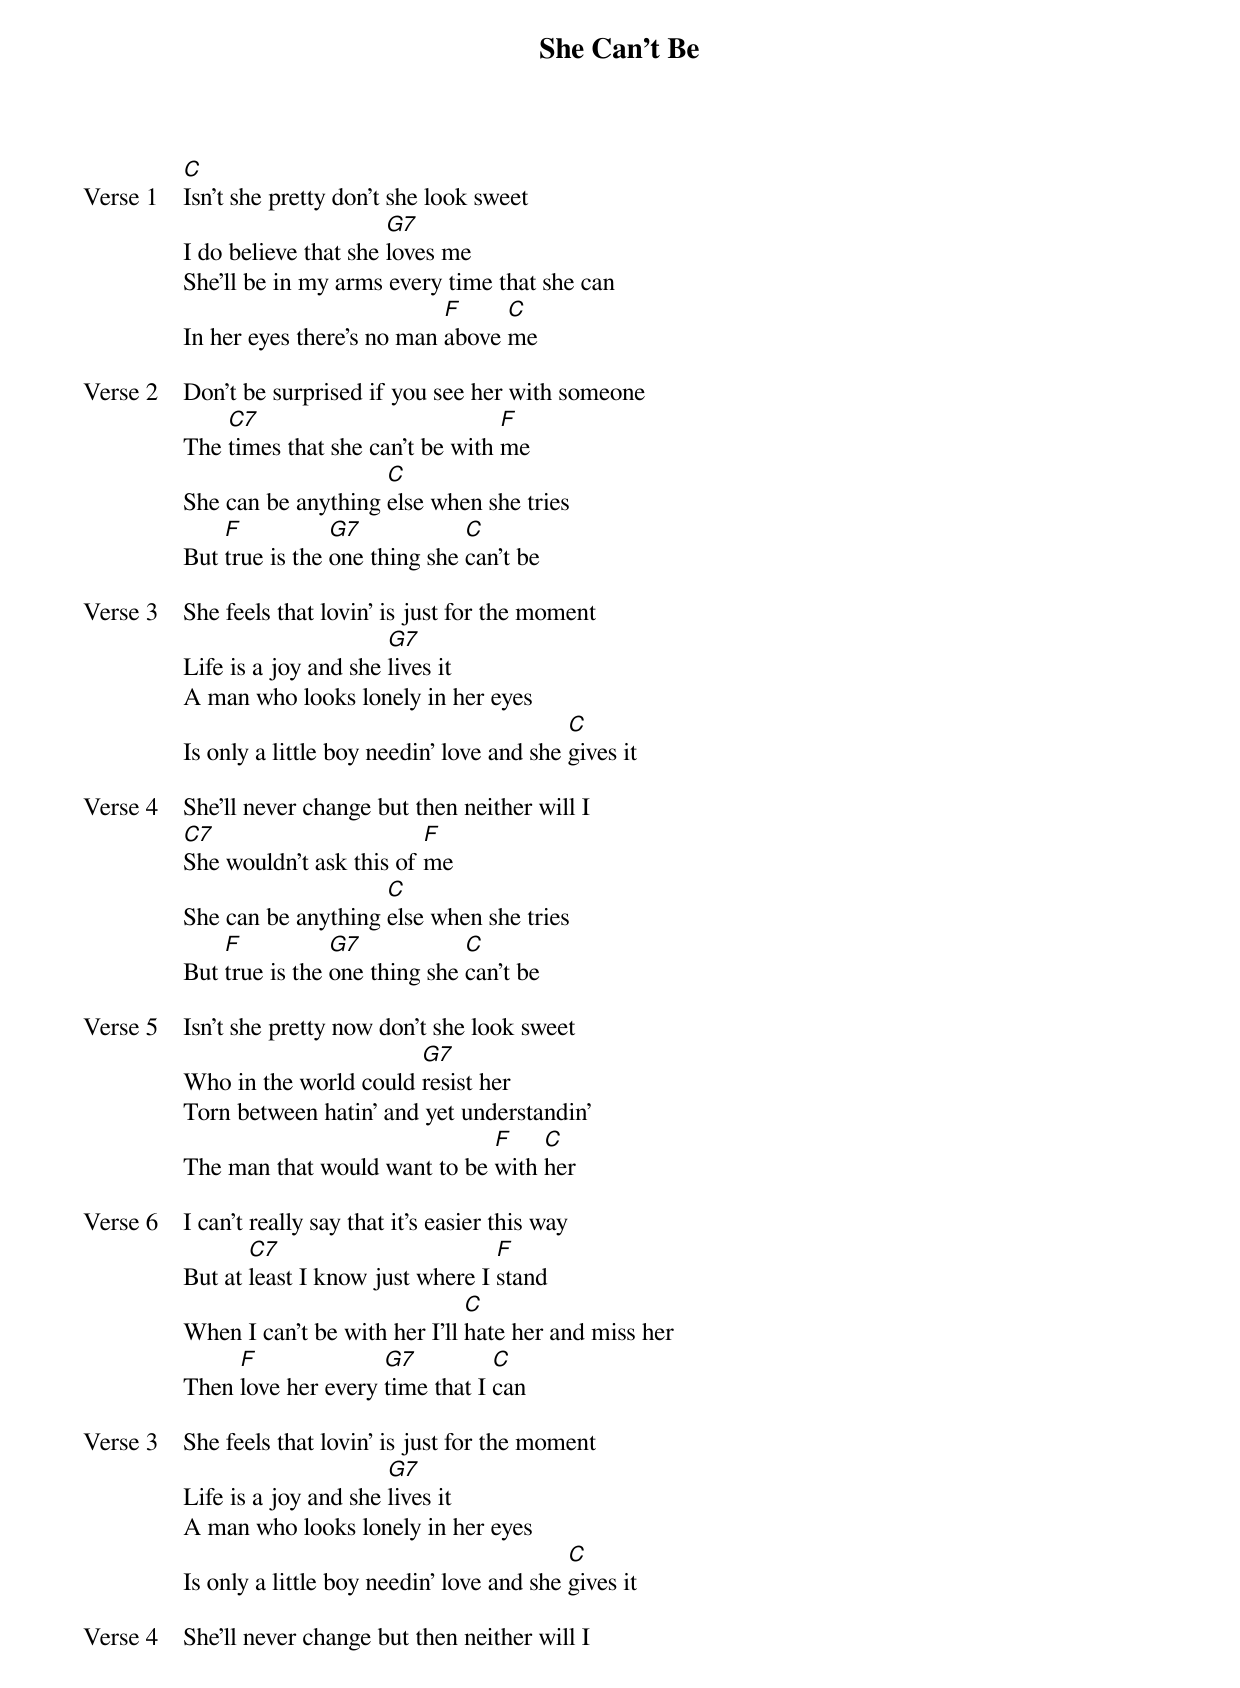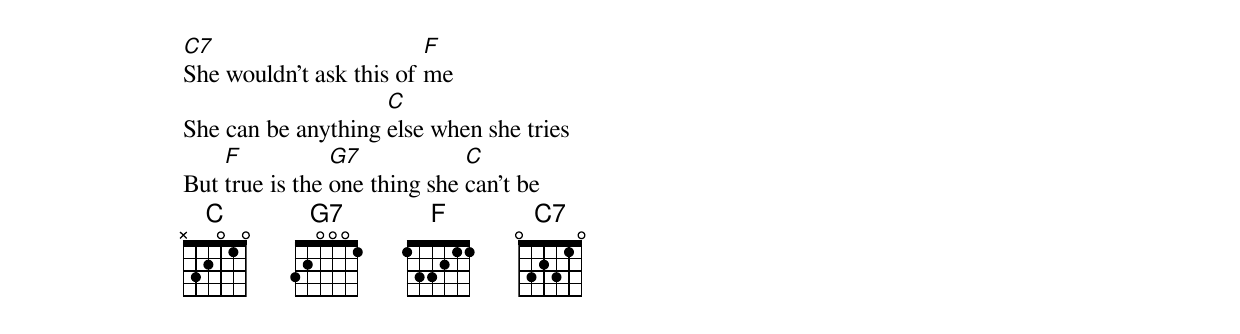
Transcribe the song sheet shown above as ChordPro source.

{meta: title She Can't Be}
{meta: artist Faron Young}
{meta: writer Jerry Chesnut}

{start_of_verse: Verse 1}
[C]Isn't she pretty don't she look sweet
I do believe that she [G7]loves me
She'll be in my arms every time that she can
In her eyes there's no man [F]above [C]me
{end_of_verse}

{start_of_verse: Verse 2}
Don't be surprised if you see her with someone
The [C7]times that she can't be with [F]me
She can be anything [C]else when she tries
But [F]true is the [G7]one thing she [C]can't be
{end_of_verse}

{start_of_verse: Verse 3}
She feels that lovin' is just for the moment
Life is a joy and she [G7]lives it
A man who looks lonely in her eyes
Is only a little boy needin' love and she [C]gives it
{end_of_verse}

{start_of_verse: Verse 4}
She'll never change but then neither will I
[C7]She wouldn't ask this of [F]me
She can be anything [C]else when she tries
But [F]true is the [G7]one thing she [C]can't be
{end_of_verse}

{start_of_verse: Verse 5}
Isn't she pretty now don't she look sweet
Who in the world could [G7]resist her
Torn between hatin' and yet understandin'
The man that would want to be [F]with [C]her
{end_of_verse}

{start_of_verse: Verse 6}
I can't really say that it's easier this way
But at [C7]least I know just where I [F]stand
When I can't be with her I'll [C]hate her and miss her
Then [F]love her every [G7]time that I [C]can
{end_of_verse}

{start_of_verse: Verse 3}
She feels that lovin' is just for the moment
Life is a joy and she [G7]lives it
A man who looks lonely in her eyes
Is only a little boy needin' love and she [C]gives it
{end_of_verse}

{start_of_verse: Verse 4}
She'll never change but then neither will I
[C7]She wouldn't ask this of [F]me
She can be anything [C]else when she tries
But [F]true is the [G7]one thing she [C]can't be
{end_of_verse}
